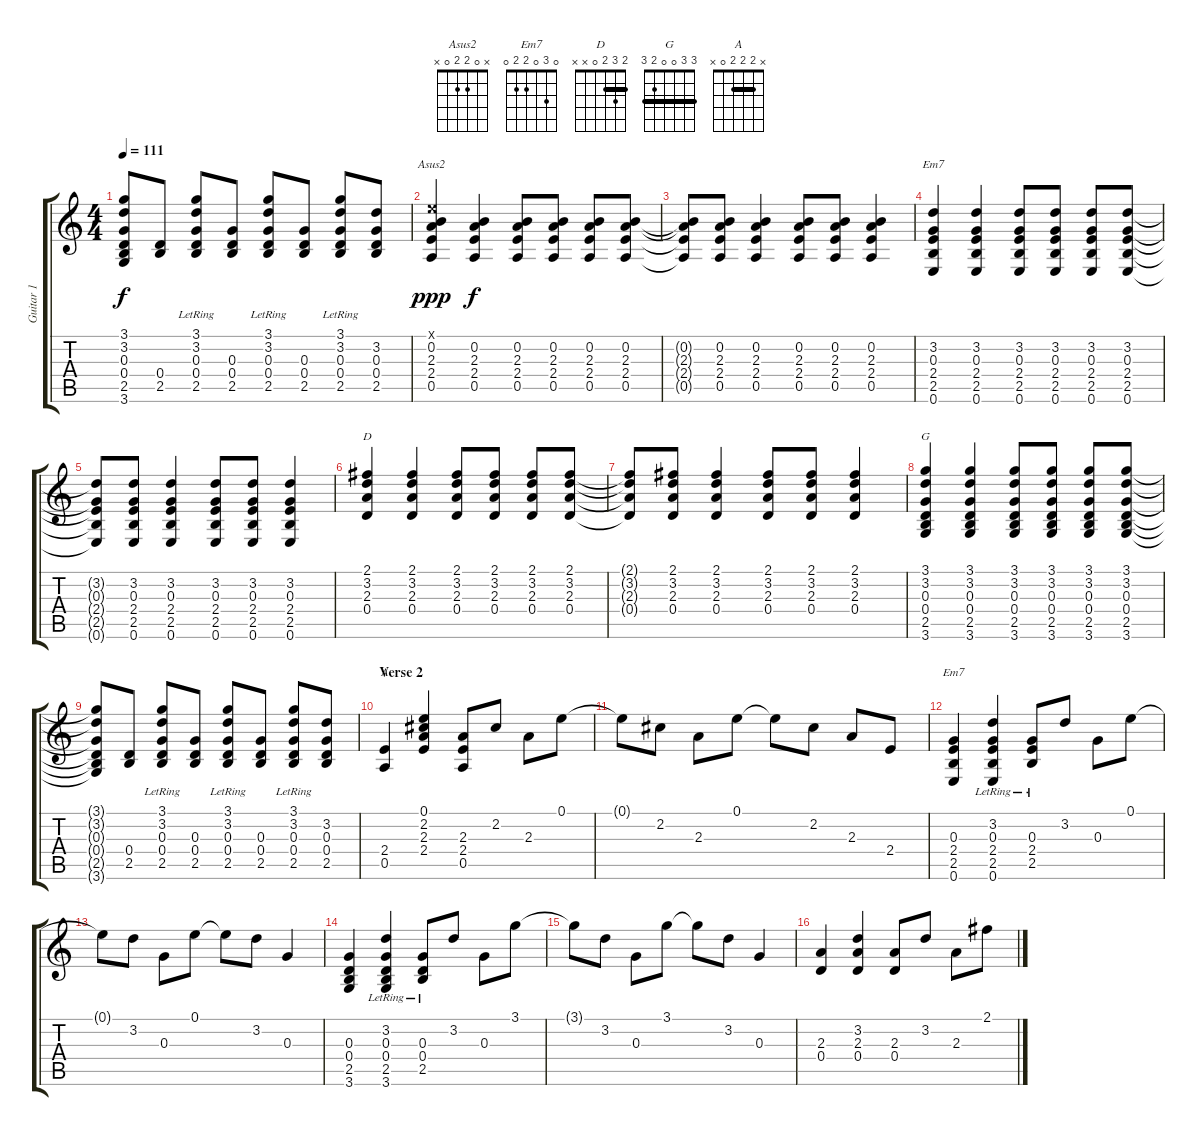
\track ("Guitar 1" "Guitar 1") {instrument acousticguitarsteel}
\staff {score tabs}
\tuning (E4 B3 G3 D3 A2 E2) {hide}
\chord ("Asus2" x 0 2 2 0 x)
\chord ("Em7" x 3 0 2 2 0)
\chord ("D" 2 3 2 0 x x) {barre 2}
\chord ("G" 3 3 0 0 2 3) {barre 3}
\chord ("A" x 2 2 2 0 x) {barre 2}
\chord ("Em7" 0 3 0 2 2 0)
\ts (4 4)
\tempo 111
\clef g2
\ks c
(3.1{t} 3.2{t} 0.3{t} 0.4{t} 2.5{t} 3.6{t}).8{dy f} (0.4 2.5).8 (3.1{lr} 3.2{lr} 0.3 0.4 2.5).8 (0.3 0.4 2.5).8 (3.1{lr} 3.2{lr} 0.3 0.4 2.5).8 (0.3 0.4 2.5).8 (3.1{lr} 3.2 0.3 0.4 2.5).8 (3.2 0.3 0.4 2.5).8 |
(0.1{x} 0.2 2.3 2.4 0.5).4{ch "Asus2" dy ppp} (0.2 2.3 2.4 0.5).4{dy f} (0.2 2.3 2.4 0.5).8 (0.2 2.3 2.4 0.5).8 (0.2 2.3 2.4 0.5).8 (0.2 2.3 2.4 0.5).8 |
(0.2{t} 2.3{t} 2.4{t} 0.5{t}).8 (0.2 2.3 2.4 0.5).8 (0.2 2.3 2.4 0.5).4 (0.2 2.3 2.4 0.5).8 (0.2 2.3 2.4 0.5).8 (0.2 2.3 2.4 0.5).4 |
(3.2 0.3 2.4 2.5 0.6).4{ch "Em7"} (3.2 0.3 2.4 2.5 0.6).4 (3.2 0.3 2.4 2.5 0.6).8 (3.2 0.3 2.4 2.5 0.6).8 (3.2 0.3 2.4 2.5 0.6).8 (3.2 0.3 2.4 2.5 0.6).8 |
(3.2{t} 0.3{t} 2.4{t} 2.5{t} 0.6{t}).8 (3.2 0.3 2.4 2.5 0.6).8 (3.2 0.3 2.4 2.5 0.6).4 (3.2 0.3 2.4 2.5 0.6).8 (3.2 0.3 2.4 2.5 0.6).8 (3.2 0.3 2.4 2.5 0.6).4 |
(2.1 3.2 2.3 0.4).4{ch "D"} (2.1 3.2 2.3 0.4).4 (2.1 3.2 2.3 0.4).8 (2.1 3.2 2.3 0.4).8 (2.1 3.2 2.3 0.4).8 (2.1 3.2 2.3 0.4).8 |
(2.1{t} 3.2{t} 2.3{t} 0.4{t}).8 (2.1 3.2 2.3 0.4).8 (2.1 3.2 2.3 0.4).4 (2.1 3.2 2.3 0.4).8 (2.1 3.2 2.3 0.4).8 (2.1 3.2 2.3 0.4).4 |
(3.1 3.2 0.3 0.4 2.5 3.6).4{ch "G"} (3.1 3.2 0.3 0.4 2.5 3.6).4 (3.1 3.2 0.3 0.4 2.5 3.6).8 (3.1 3.2 0.3 0.4 2.5 3.6).8 (3.1 3.2 0.3 0.4 2.5 3.6).8 (3.1 3.2 0.3 0.4 2.5 3.6).8 |
(3.1{t} 3.2{t} 0.3{t} 0.4{t} 2.5{t} 3.6{t}).8 (0.4 2.5).8 (3.1{lr} 3.2{lr} 0.3 0.4 2.5).8 (0.3 0.4 2.5).8 (3.1{lr} 3.2{lr} 0.3 0.4 2.5).8 (0.3 0.4 2.5).8 (3.1{lr} 3.2 0.3 0.4 2.5).8 (3.2 0.3 0.4 2.5).8 |
\section ("" "Verse 2")
(2.4 0.5).4{ch "A"} (0.1 2.2 2.3 2.4).4 (2.3 2.4 0.5).8 2.2.8 2.3.8 0.1.8 |
0.1{t}.8 2.2.8 2.3.8 0.1.8 0.1{t}.8 2.2.8 2.3.8 2.4.8 |
(0.3 2.4 2.5 0.6).4{ch "Em7"} (3.2{lr} 0.3 2.4 2.5 0.6{lr}).4 (0.3{lr} 2.4{lr} 2.5{lr}).8 3.2.8 0.3.8 0.1.8 |
0.1{t}.8 3.2.8 0.3.8 0.1.8 0.1{t}.8 3.2.8 0.3.4 |
(0.3 0.4 2.5 3.6).4 (3.2{lr} 0.3 0.4 2.5 3.6{lr}).4 (0.3{lr} 0.4{lr} 2.5{lr}).8 3.2.8 0.3.8 3.1.8 |
3.1{t}.8 3.2.8 0.3.8 3.1.8 3.1{t}.8 3.2.8 0.3.4 |
(2.3 0.4).4 (3.2 2.3 0.4).4 (2.3 0.4).8 3.2.8 2.3.8 2.1.8
